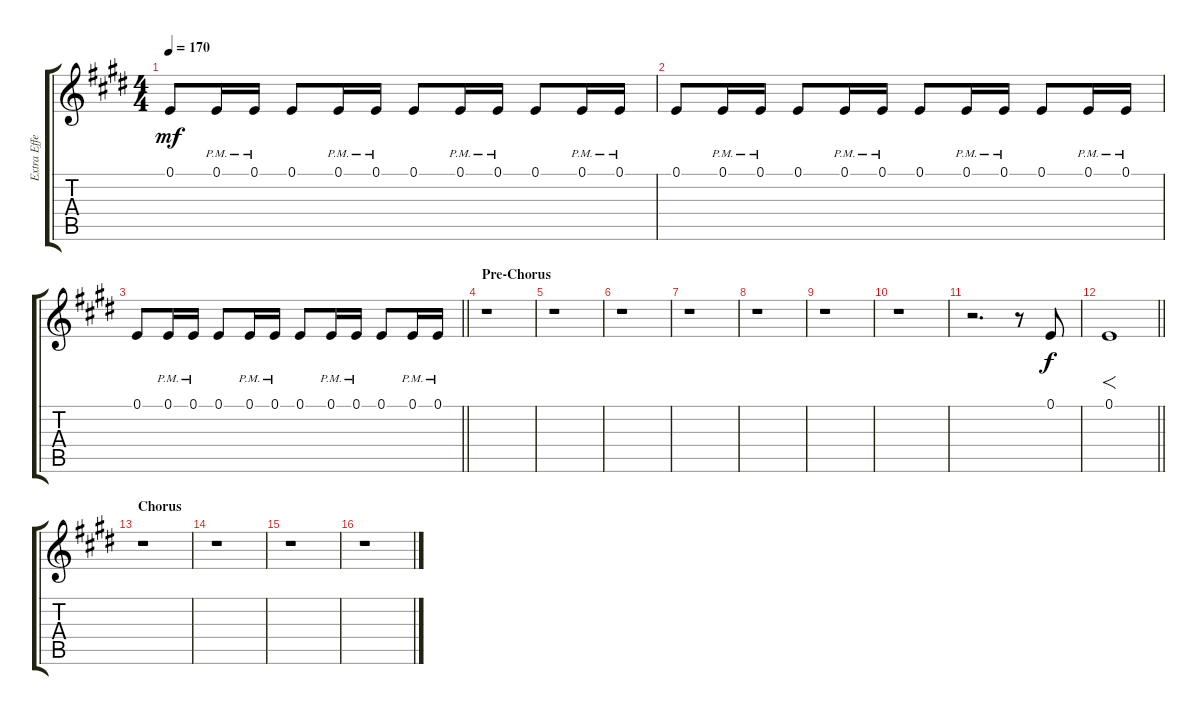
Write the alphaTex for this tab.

\track ("Extra Effects" "Extra Effe") {instrument reversecymbal}
\staff {score tabs}
\tuning (E4 B3 G3 D3 A2 E2) {hide}
\ts (4 4)
\tempo 170
\clef g2
\ks e
0.1.8{dy mf} 0.1{pm}.16 0.1{pm}.16 0.1.8 0.1{pm}.16 0.1{pm}.16 0.1.8 0.1{pm}.16 0.1{pm}.16 0.1.8 0.1{pm}.16 0.1{pm}.16 |
0.1.8{balance 0} 0.1{pm}.16 0.1{pm}.16 0.1.8 0.1{pm}.16 0.1{pm}.16 0.1.8 0.1{pm}.16 0.1{pm}.16 0.1.8 0.1{pm}.16 0.1{pm}.16 |
\barLineRight lightlight
0.1.8 0.1{pm}.16 0.1{pm}.16 0.1.8 0.1{pm}.16 0.1{pm}.16 0.1.8 0.1{pm}.16 0.1{pm}.16 0.1.8 0.1{pm}.16 0.1{pm}.16 |
\section ("" "Pre-Chorus")
r.1 |
r.1 |
r.1 |
r.1 |
r.1 |
r.1 |
r.1 |
r.2{d} r.8{balance 8 instrument reversecymbal} 0.1.8{dy f} |
\barLineRight lightlight
0.1.1{f} |
\section ("" "Chorus")
r.1 |
r.1 |
r.1 |
r.1
